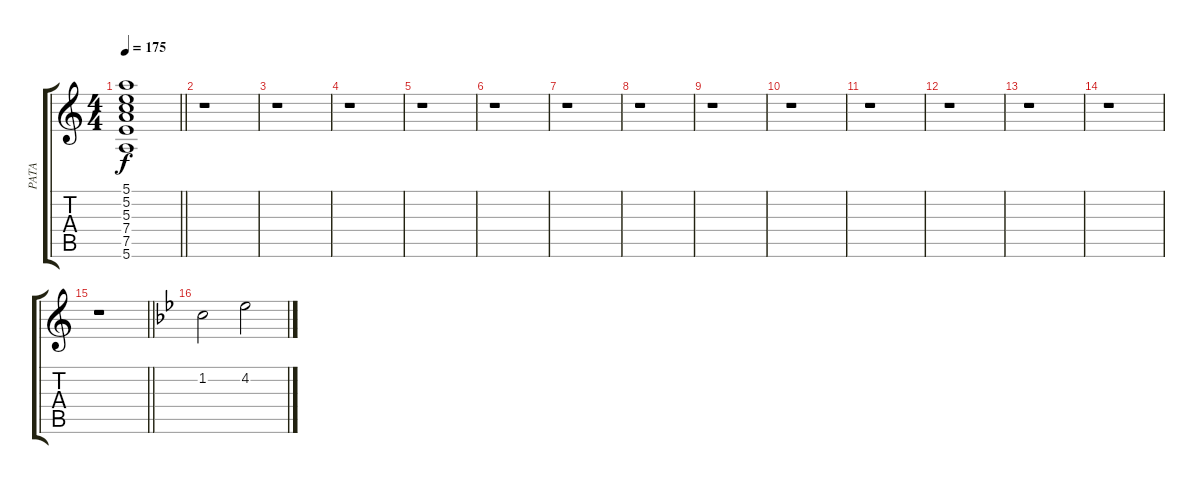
\track ("PATA" "PATA") {instrument distortionguitar}
\staff {score tabs}
\tuning (E4 B3 G3 D3 A2 E2) {hide}
\ts (4 4)
\tempo 175
\clef g2
\barLineRight lightlight
\ks c
(5.1{t} 5.2{t} 5.3{t} 7.4{t} 7.5{t} 5.6{t}).1{dy f} |
r.1 |
r.1 |
r.1 |
r.1 |
r.1 |
r.1 |
r.1 |
r.1 |
r.1 |
r.1 |
r.1 |
r.1 |
r.1 |
\barLineRight lightlight
r.1 |
\ks bb
1.2.2{instrument stringensemble1} 4.2.2
